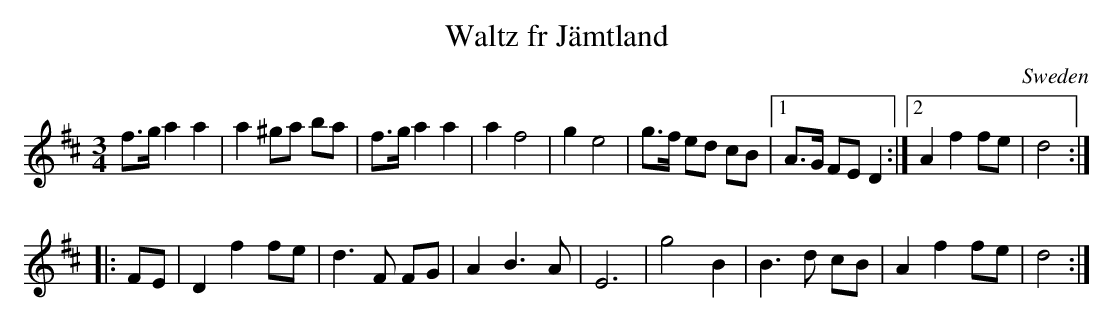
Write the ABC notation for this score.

X:1
T:Waltz fr Jämtland
M:3/4
O:Sweden
K:D major
f>ga2 a2|a2 ^ga ba|f>g a2a2|a2 f4|\
g2 e4|g>f ed cB |1\
A>G FED2 :|2 A2 f2fe|d4 :|
|: FE |\
D2f2 fe|d3F FG|A2 B3A|E6 |\
g4 B2|B3d cB|A2f2 fe|d4 :|
